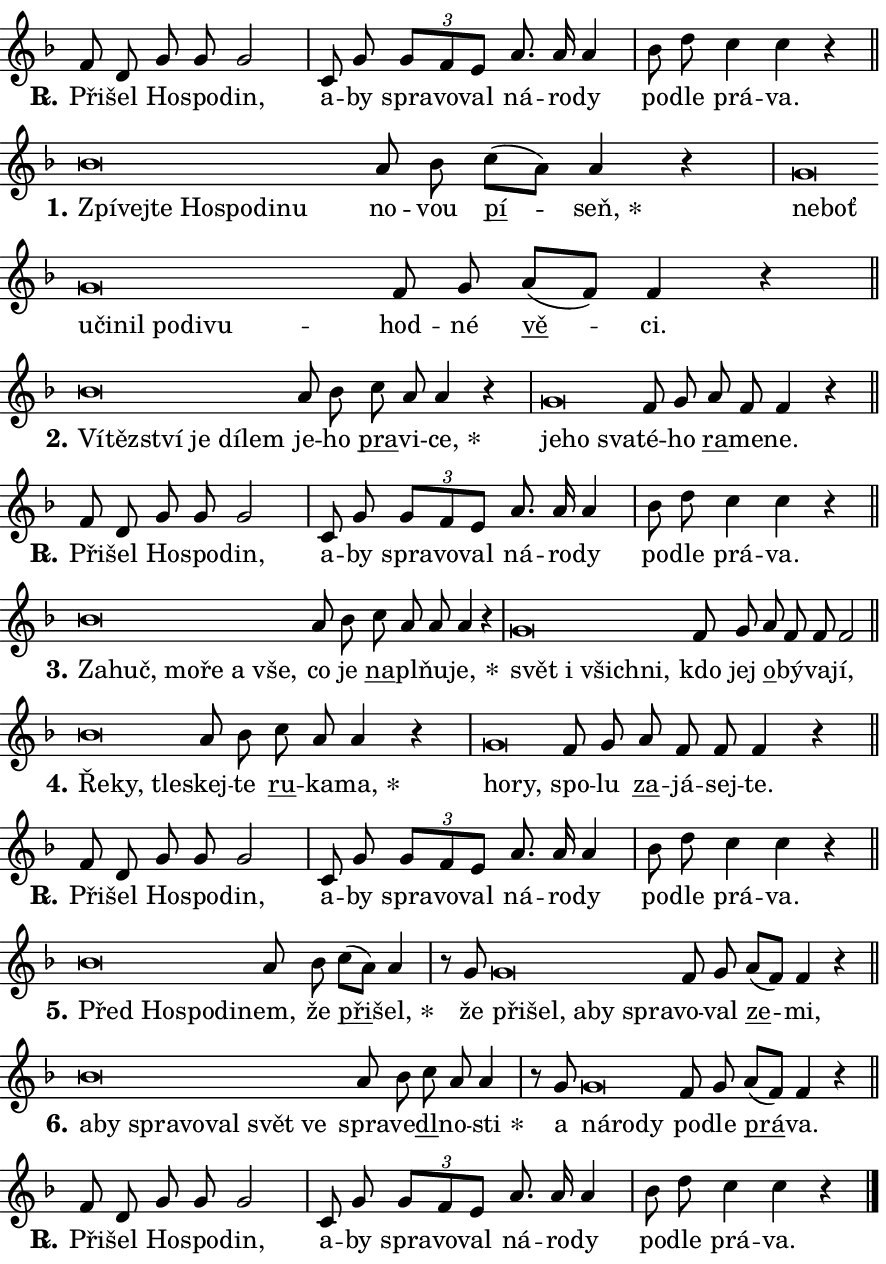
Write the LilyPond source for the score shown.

\version "2.24.0"
\header { tagline = "" }
\paper {
  indent = 0\cm
  top-margin = 0\cm
  right-margin = 0.13\cm % to fit lyric hyphens
  bottom-margin = 0\cm
  left-margin = 0\cm
  paper-width = 15\cm
  page-breaking = #ly:one-page-breaking
  system-system-spacing.basic-distance = #11
  score-system-spacing.basic-distance = #11
  ragged-last = ##f
}


%% Author: Thomas Morley
%% https://lists.gnu.org/archive/html/lilypond-user/2020-05/msg00002.html
#(define (line-position grob)
"Returns position of @var[grob} in current system:
   @code{'start}, if at first time-step
   @code{'end}, if at last time-step
   @code{'middle} otherwise
"
  (let* ((col (ly:item-get-column grob))
         (ln (ly:grob-object col 'left-neighbor))
         (rn (ly:grob-object col 'right-neighbor))
         (col-to-check-left (if (ly:grob? ln) ln col))
         (col-to-check-right (if (ly:grob? rn) rn col))
         (break-dir-left
           (and
             (ly:grob-property col-to-check-left 'non-musical #f)
             (ly:item-break-dir col-to-check-left)))
         (break-dir-right
           (and
             (ly:grob-property col-to-check-right 'non-musical #f)
             (ly:item-break-dir col-to-check-right))))
        (cond ((eqv? 1 break-dir-left) 'start)
              ((eqv? -1 break-dir-right) 'end)
              (else 'middle))))

#(define (tranparent-at-line-position vctor)
  (lambda (grob)
  "Relying on @code{line-position} select the relevant enry from @var{vctor}.
Used to determine transparency,"
    (case (line-position grob)
      ((end) (not (vector-ref vctor 0)))
      ((middle) (not (vector-ref vctor 1)))
      ((start) (not (vector-ref vctor 2))))))

noteHeadBreakVisibility =
#(define-music-function (break-visibility)(vector?)
"Makes @code{NoteHead}s transparent relying on @var{break-visibility}"
#{
  \override NoteHead.transparent =
    #(tranparent-at-line-position break-visibility)
#})

#(define delete-ledgers-for-transparent-note-heads
  (lambda (grob)
    "Reads whether a @code{NoteHead} is transparent.
If so this @code{NoteHead} is removed from @code{'note-heads} from
@var{grob}, which is supposed to be @code{LedgerLineSpanner}.
As a result ledgers are not printed for this @code{NoteHead}"
    (let* ((nhds-array (ly:grob-object grob 'note-heads))
           (nhds-list
             (if (ly:grob-array? nhds-array)
                 (ly:grob-array->list nhds-array)
                 '()))
           ;; Relies on the transparent-property being done before
           ;; Staff.LedgerLineSpanner.after-line-breaking is executed.
           ;; This is fragile ...
           (to-keep
             (remove
               (lambda (nhd)
                 (ly:grob-property nhd 'transparent #f))
               nhds-list)))
      ;; TODO find a better method to iterate over grob-arrays, similiar
      ;; to filter/remove etc for lists
      ;; For now rebuilt from scratch
      (set! (ly:grob-object grob 'note-heads)  '())
      (for-each
        (lambda (nhd)
          (ly:pointer-group-interface::add-grob grob 'note-heads nhd))
        to-keep))))

squashNotes = {
  \override NoteHead.X-extent = #'(-0.2 . 0.2)
  \override NoteHead.Y-extent = #'(-0.75 . 0)
  \override NoteHead.stencil =
    #(lambda (grob)
       (let ((pos (ly:grob-property grob 'staff-position)))
         (begin
           (if (< pos -7) (display "ERROR: Lower brevis then expected\n") (display ""))
           (if (<= pos -6) ly:text-interface::print ly:note-head::print))))
}
unSquashNotes = {
  \revert NoteHead.X-extent
  \revert NoteHead.Y-extent
  \revert NoteHead.stencil
}

hideNotes = \noteHeadBreakVisibility #begin-of-line-visible
unHideNotes = \noteHeadBreakVisibility #all-visible

% work-around for resetting accidentals
% https://lilypond.org/doc/v2.23/Documentation/notation/displaying-rhythms#unmetered-music
cadenzaMeasure = {
  \cadenzaOff
  \partial 1024 s1024
  \cadenzaOn
}

#(define-markup-command (accent layout props text) (markup?)
  "Underline accented syllable"
  (interpret-markup layout props
    #{\markup \override #'(offset . 4.3) \underline { #text }#}))

responsum = \markup \concat {
  "R" \hspace #-1.05 \path #0.1 #'((moveto 0 0.07) (lineto 0.9 0.8)) \hspace #0.05 "."
}

spaceSize = #0.6828661417322834 % exact space size for TeX Gyre Schola

\layout {
  \context {
    \Staff
    \remove "Time_signature_engraver"
    \override LedgerLineSpanner.after-line-breaking = #delete-ledgers-for-transparent-note-heads
  }
  \context {
    \Lyrics {
      \override LyricSpace.minimum-distance = \spaceSize
      \override LyricText.font-name = #"TeX Gyre Schola"
      \override LyricText.font-size = 1
      \override StanzaNumber.font-name = #"TeX Gyre Schola Bold"
      \override StanzaNumber.font-size = 1
    }
  }
  \context {
    \Score 
    \override NoteHead.text =
      #(lambda (grob) 
        (let ((pos (ly:grob-property grob 'staff-position)))
          #{\markup {
            \combine
              \halign #-0.55 \raise #(if (= pos -6) 0 0.5) \override #'(thickness . 2) \draw-line #'(3.2 . 0)
              \musicglyph "noteheads.sM1"
          }#}))
  }
}

% magnetic-lyrics.ily
%
%   written by
%     Jean Abou Samra <jean@abou-samra.fr>
%     Werner Lemberg <wl@gnu.org>
%
%   adapted by
%     Jiri Hon <jiri.hon@gmail.com>
%
% Version 2022-Apr-15

% https://www.mail-archive.com/lilypond-user@gnu.org/msg149350.html

#(define (Left_hyphen_pointer_engraver context)
   "Collect syllable-hyphen-syllable occurrences in lyrics and store
them in properties.  This engraver only looks to the left.  For
example, if the lyrics input is @code{foo -- bar}, it does the
following.

@itemize @bullet
@item
Set the @code{text} property of the @code{LyricHyphen} grob between
@q{foo} and @q{bar} to @code{foo}.

@item
Set the @code{left-hyphen} property of the @code{LyricText} grob with
text @q{foo} to the @code{LyricHyphen} grob between @q{foo} and
@q{bar}.
@end itemize

Use this auxiliary engraver in combination with the
@code{lyric-@/text::@/apply-@/magnetic-@/offset!} hook."
   (let ((hyphen #f)
         (text #f))
     (make-engraver
      (acknowledgers
       ((lyric-syllable-interface engraver grob source-engraver)
        (set! text grob)))
      (end-acknowledgers
       ((lyric-hyphen-interface engraver grob source-engraver)
        ;(when (not (grob::has-interface grob 'lyric-space-interface))
          (set! hyphen grob)));)
      ((stop-translation-timestep engraver)
       (when (and text hyphen)
         (ly:grob-set-object! text 'left-hyphen hyphen))
       (set! text #f)
       (set! hyphen #f)))))

#(define (lyric-text::apply-magnetic-offset! grob)
   "If the space between two syllables is less than the value in
property @code{LyricText@/.details@/.squash-threshold}, move the right
syllable to the left so that it gets concatenated with the left
syllable.

Use this function as a hook for
@code{LyricText@/.after-@/line-@/breaking} if the
@code{Left_@/hyphen_@/pointer_@/engraver} is active."
   (let ((hyphen (ly:grob-object grob 'left-hyphen #f)))
     (when hyphen
       (let ((left-text (ly:spanner-bound hyphen LEFT)))
         (when (grob::has-interface left-text 'lyric-syllable-interface)
           (let* ((common (ly:grob-common-refpoint grob left-text X))
                  (this-x-ext (ly:grob-extent grob common X))
                  (left-x-ext
                   (begin
                     ;; Trigger magnetism for left-text.
                     (ly:grob-property left-text 'after-line-breaking)
                     (ly:grob-extent left-text common X)))
                  ;; `delta` is the gap width between two syllables.
                  (delta (- (interval-start this-x-ext)
                            (interval-end left-x-ext)))
                  (details (ly:grob-property grob 'details))
                  (threshold (assoc-get 'squash-threshold details 0.2)))
             (when (< delta threshold)
               (let* (;; We have to manipulate the input text so that
                      ;; ligatures crossing syllable boundaries are not
                      ;; disabled.  For languages based on the Latin
                      ;; script this is essentially a beautification.
                      ;; However, for non-Western scripts it can be a
                      ;; necessity.
                      (lt (ly:grob-property left-text 'text))
                      (rt (ly:grob-property grob 'text))
                      (is-space (grob::has-interface hyphen 'lyric-space-interface))
                      (space (if is-space " " ""))
                      (extra-delta (if is-space spaceSize 0))
                      ;; Append new syllable.
                      (ltrt-space (if (and (string? lt) (string? rt))
                                (string-append lt space rt)
                                (make-concat-markup (list lt space rt))))
                      ;; Right-align `ltrt` to the right side.
                      (ltrt-space-markup (grob-interpret-markup
                               grob
                               (make-translate-markup
                                (cons (interval-length this-x-ext) 0)
                                (make-right-align-markup ltrt-space)))))
                 (begin
                   ;; Don't print `left-text`.
                   (ly:grob-set-property! left-text 'stencil #f)
                   ;; Set text and stencil (which holds all collected
                   ;; syllables so far) and shift it to the left.
                   (ly:grob-set-property! grob 'text ltrt-space)
                   (ly:grob-set-property! grob 'stencil ltrt-space-markup)
                   (ly:grob-translate-axis! grob (- (- delta extra-delta)) X))))))))))


#(define (lyric-hyphen::displace-bounds-first grob)
   ;; Make very sure this callback isn't triggered too early.
   (let ((left (ly:spanner-bound grob LEFT))
         (right (ly:spanner-bound grob RIGHT)))
     (ly:grob-property left 'after-line-breaking)
     (ly:grob-property right 'after-line-breaking)
     (ly:lyric-hyphen::print grob)))

squashThreshold = #0.4

\layout {
  \context {
    \Lyrics
    \consists #Left_hyphen_pointer_engraver
    \override LyricText.after-line-breaking =
      #lyric-text::apply-magnetic-offset!
    \override LyricHyphen.stencil = #lyric-hyphen::displace-bounds-first
    \override LyricText.details.squash-threshold = \squashThreshold
    \override LyricHyphen.minimum-distance = 0
    \override LyricHyphen.minimum-length = \squashThreshold
  }
}

squashText = \override LyricText.details.squash-threshold = 9999
unSquashText = \override LyricText.details.squash-threshold = \squashThreshold

leftText = \override LyricText.self-alignment-X = #LEFT
unLeftText = \revert LyricText.self-alignment-X

starOffset = #(lambda (grob) 
                (let ((x_offset (ly:self-alignment-interface::aligned-on-x-parent grob)))
                  (if (= x_offset 0) 0 (+ x_offset 1.2))))

star = #(define-music-function (syllable)(string?)
"Append star separator at the end of a syllable"
#{
  \once \override LyricText.X-offset = #starOffset
  \lyricmode { \markup {
    #syllable
    \override #'((font-name . "TeX Gyre Schola Bold")) \hspace #0.2 \lower #0.65 \larger "*"
  } }
#})

starAccent = #(define-music-function (syllable)(string?)
"Append star separator at the end of a syllable and make accent"
#{
  \once \override LyricText.X-offset = #starOffset
  \lyricmode { \markup {
    \accent #syllable
    \override #'((font-name . "TeX Gyre Schola Bold")) \hspace #0.2 \lower #0.65 \larger "*"
  } }
#})

breath = #(define-music-function (syllable)(string?)
"Append breathing indicator at the end of a syllable"
#{
  \lyricmode { \markup { #syllable "+" } }
#})

optionalBreath = #(define-music-function (syllable)(string?)
"Append optional breathing indicator at the end of a syllable"
#{
  \lyricmode { \markup { #syllable "(+)" } }
#})


\score {
    <<
        \new Voice = "melody" { \cadenzaOn \key f \major \relative { f'8 d g g g2 \cadenzaMeasure \bar "|" c,8 g' \tuplet 3/2 { g[ f e] } a8. a16 a4 \cadenzaMeasure \bar "|" bes8 d c4 c r \cadenzaMeasure \bar "||" \break } }
        \new Lyrics \lyricsto "melody" { \lyricmode { \set stanza = \responsum
Při -- šel Ho -- spo -- din, a -- by spra -- vo -- val ná -- ro -- dy po -- dle prá -- va. } }
    >>
    \layout {}
}

\score {
    <<
        \new Voice = "melody" { \cadenzaOn \key f \major \relative { \squashNotes bes'\breve*1/16 \hideNotes \breve*1/16 \bar "" \breve*1/16 \bar "" \breve*1/16 \bar "" \breve*1/16 \bar "" \breve*1/16 \breve*1/16 \bar "" \unHideNotes \unSquashNotes a8 bes \bar "" c[( a)] a4 r \cadenzaMeasure \bar "|" \squashNotes g\breve*1/16 \hideNotes \breve*1/16 \bar "" \breve*1/16 \bar "" \breve*1/16 \bar "" \breve*1/16 \bar "" \breve*1/16 \bar "" \breve*1/16 \breve*1/16 \bar "" \unHideNotes \unSquashNotes f8 g \bar "" a[( f)] f4 r \cadenzaMeasure \bar "||" \break } }
        \new Lyrics \lyricsto "melody" { \lyricmode { \set stanza = "1."
\leftText Zpí -- \squashText vej -- te Ho -- spo -- di -- nu \unLeftText \unSquashText no -- vou \markup \accent pí -- \star seň, \leftText ne -- \squashText boť u -- či -- nil po -- di -- vu -- \unLeftText \unSquashText hod -- né \markup \accent vě -- ci. } }
    >>
    \layout {}
}

\score {
    <<
        \new Voice = "melody" { \cadenzaOn \key f \major \relative { \squashNotes bes'\breve*1/16 \hideNotes \breve*1/16 \bar "" \breve*1/16 \bar "" \breve*1/16 \bar "" \breve*1/16 \breve*1/16 \bar "" \unHideNotes \unSquashNotes a8 bes \bar "" c a a4 r \cadenzaMeasure \bar "|" \squashNotes g\breve*1/16 \hideNotes \breve*1/16 \breve*1/16 \bar "" \unHideNotes \unSquashNotes f8 g \bar "" a f f4 r \cadenzaMeasure \bar "||" \break } }
        \new Lyrics \lyricsto "melody" { \lyricmode { \set stanza = "2."
\leftText Ví -- \squashText těz -- ství je dí -- lem \unLeftText \unSquashText je -- ho \markup \accent pra -- vi -- \star ce, \leftText je -- \squashText ho sva -- \unLeftText \unSquashText té -- ho \markup \accent ra -- me -- ne. } }
    >>
    \layout {}
}

\score {
    <<
        \new Voice = "melody" { \cadenzaOn \key f \major \relative { f'8 d g g g2 \cadenzaMeasure \bar "|" c,8 g' \tuplet 3/2 { g[ f e] } a8. a16 a4 \cadenzaMeasure \bar "|" bes8 d c4 c r \cadenzaMeasure \bar "||" \break } }
        \new Lyrics \lyricsto "melody" { \lyricmode { \set stanza = \responsum
Při -- šel Ho -- spo -- din, a -- by spra -- vo -- val ná -- ro -- dy po -- dle prá -- va. } }
    >>
    \layout {}
}

\score {
    <<
        \new Voice = "melody" { \cadenzaOn \key f \major \relative { \squashNotes bes'\breve*1/16 \hideNotes \breve*1/16 \bar "" \breve*1/16 \bar "" \breve*1/16 \bar "" \breve*1/16 \breve*1/16 \bar "" \unHideNotes \unSquashNotes a8 bes \bar "" c a a a4 r \cadenzaMeasure \bar "|" \squashNotes g\breve*1/16 \hideNotes \breve*1/16 \bar "" \breve*1/16 \breve*1/16 \bar "" \unHideNotes \unSquashNotes f8 g \bar "" a f f f2 \cadenzaMeasure \bar "||" \break } }
        \new Lyrics \lyricsto "melody" { \lyricmode { \set stanza = "3."
\leftText Za -- \squashText huč, mo -- ře a vše, \unLeftText \unSquashText co je \markup \accent na -- pl -- ňu -- \star je, \leftText svět \squashText i všich -- ni, \unLeftText \unSquashText kdo jej \markup \accent o -- bý -- va -- jí, } }
    >>
    \layout {}
}

\score {
    <<
        \new Voice = "melody" { \cadenzaOn \key f \major \relative { \squashNotes bes'\breve*1/16 \hideNotes \breve*1/16 \breve*1/16 \bar "" \unHideNotes \unSquashNotes a8 bes \bar "" c a a4 r \cadenzaMeasure \bar "|" \squashNotes g\breve*1/16 \hideNotes \breve*1/16 \bar "" \unHideNotes \unSquashNotes f8 g \bar "" a f f f4 r \cadenzaMeasure \bar "||" \break } }
        \new Lyrics \lyricsto "melody" { \lyricmode { \set stanza = "4."
\leftText Ře -- \squashText ky, tle -- \unLeftText \unSquashText skej -- te \markup \accent ru -- ka -- \star ma, \leftText ho -- \squashText ry, \unLeftText \unSquashText spo -- lu \markup \accent za -- já -- sej -- te. } }
    >>
    \layout {}
}

\score {
    <<
        \new Voice = "melody" { \cadenzaOn \key f \major \relative { f'8 d g g g2 \cadenzaMeasure \bar "|" c,8 g' \tuplet 3/2 { g[ f e] } a8. a16 a4 \cadenzaMeasure \bar "|" bes8 d c4 c r \cadenzaMeasure \bar "||" \break } }
        \new Lyrics \lyricsto "melody" { \lyricmode { \set stanza = \responsum
Při -- šel Ho -- spo -- din, a -- by spra -- vo -- val ná -- ro -- dy po -- dle prá -- va. } }
    >>
    \layout {}
}

\score {
    <<
        \new Voice = "melody" { \cadenzaOn \key f \major \relative { \squashNotes bes'\breve*1/16 \hideNotes \breve*1/16 \bar "" \breve*1/16 \breve*1/16 \bar "" \unHideNotes \unSquashNotes a8 bes \bar "" c[( a)] a4 \cadenzaMeasure \bar "|" r8 g8 \squashNotes g\breve*1/16 \hideNotes \breve*1/16 \bar "" \breve*1/16 \bar "" \breve*1/16 \breve*1/16 \bar "" \unHideNotes \unSquashNotes f8 g \bar "" a[( f)] f4 r \cadenzaMeasure \bar "||" \break } }
        \new Lyrics \lyricsto "melody" { \lyricmode { \set stanza = "5."
\leftText Před \squashText Ho -- spo -- di -- \unLeftText \unSquashText nem, že \markup \accent při -- \star šel, že \leftText při -- \squashText šel, a -- by spra -- \unLeftText \unSquashText vo -- val \markup \accent ze -- mi, } }
    >>
    \layout {}
}

\score {
    <<
        \new Voice = "melody" { \cadenzaOn \key f \major \relative { \squashNotes bes'\breve*1/16 \hideNotes \breve*1/16 \bar "" \breve*1/16 \bar "" \breve*1/16 \bar "" \breve*1/16 \bar "" \breve*1/16 \breve*1/16 \bar "" \unHideNotes \unSquashNotes a8 bes \bar "" c a a4 \cadenzaMeasure \bar "|" r8 g8 \squashNotes g\breve*1/16 \hideNotes \breve*1/16 \breve*1/16 \bar "" \unHideNotes \unSquashNotes f8 g \bar "" a[( f)] f4 r \cadenzaMeasure \bar "||" \break } }
        \new Lyrics \lyricsto "melody" { \lyricmode { \set stanza = "6."
\leftText a -- \squashText by spra -- vo -- val svět ve \unLeftText \unSquashText spra -- ve -- \markup \accent dl -- no -- \star sti a \leftText ná -- \squashText ro -- dy \unLeftText \unSquashText po -- dle \markup \accent prá -- va. } }
    >>
    \layout {}
}

\score {
    <<
        \new Voice = "melody" { \cadenzaOn \key f \major \relative { f'8 d g g g2 \cadenzaMeasure \bar "|" c,8 g' \tuplet 3/2 { g[ f e] } a8. a16 a4 \cadenzaMeasure \bar "|" bes8 d c4 c r \cadenzaMeasure \bar "||" \break } \bar "|." }
        \new Lyrics \lyricsto "melody" { \lyricmode { \set stanza = \responsum
Při -- šel Ho -- spo -- din, a -- by spra -- vo -- val ná -- ro -- dy po -- dle prá -- va. } }
    >>
    \layout {}
}
